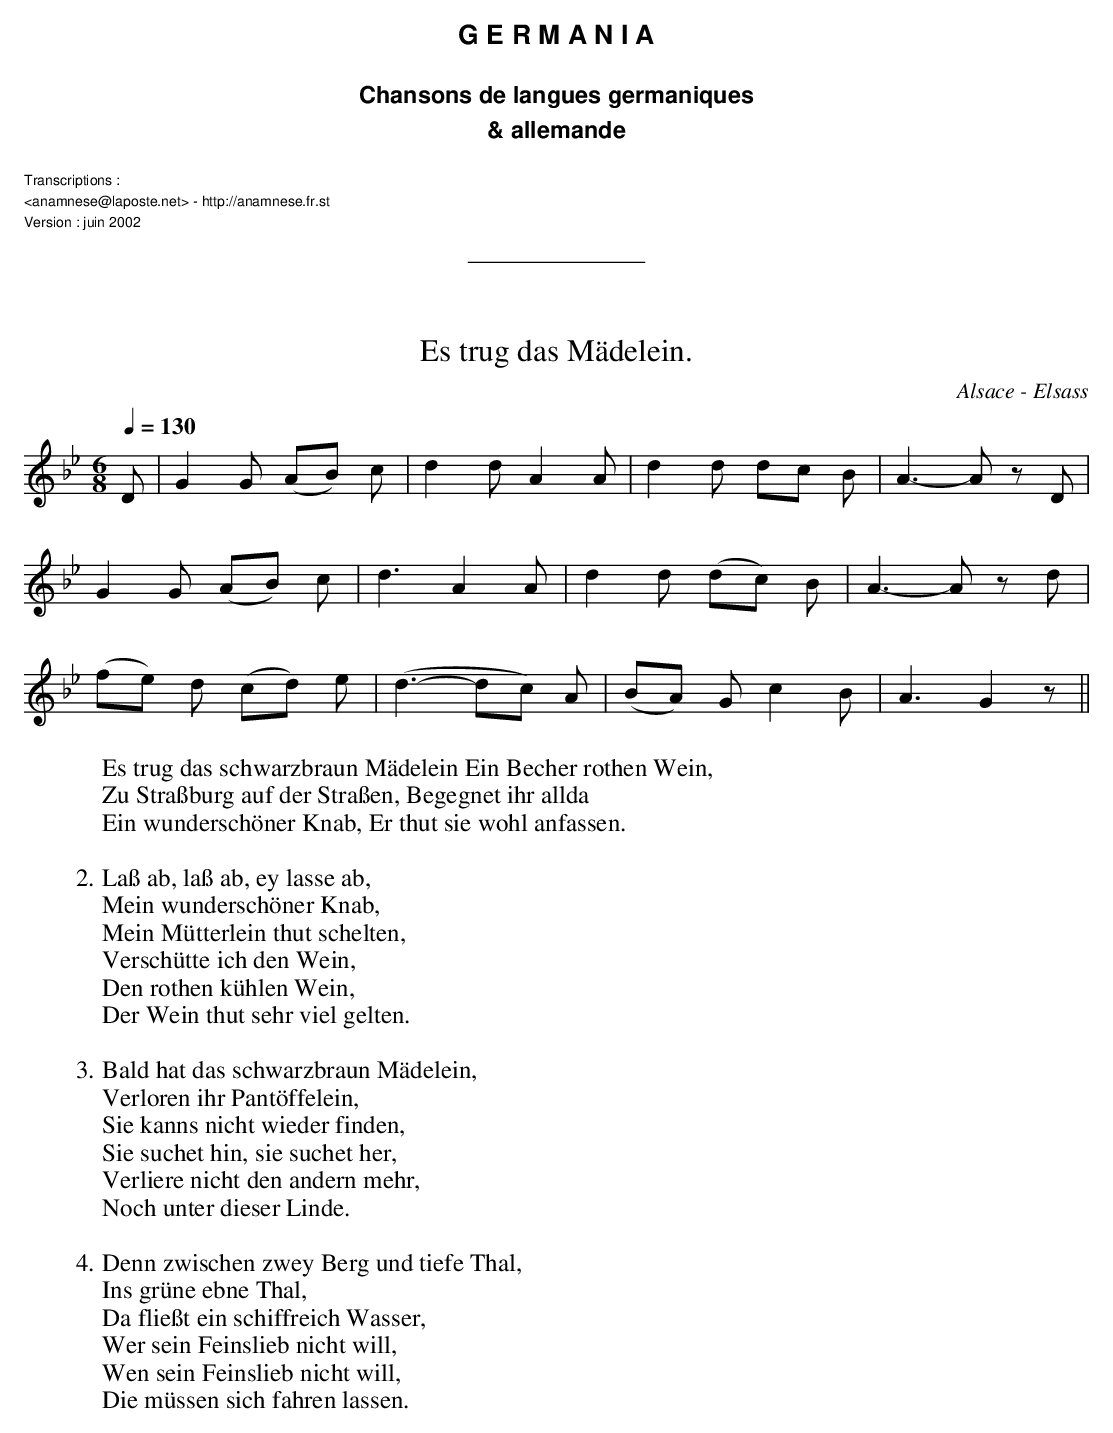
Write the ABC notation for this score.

X:1
T:Es trug das Mädelein.
O:Alsace - Elsass
M:6/8
L:1/8
Q:1/4=130
K:Bb
D | G2 G (AB) c | d2 d A2 A | d2 d dc B | A3-A z D |
    G2 G (AB) c | d3 A2 A | d2 d (dc) B | A3-A z d |
(fe) d (cd) e | (d3-dc) A | (BA) G c2 B | A3 G2 z ||
W:Es trug das schwarzbraun Mädelein Ein Becher rothen Wein,
W:Zu Straßburg auf der Straßen, Begegnet ihr allda
W:Ein wunderschöner Knab, Er thut sie wohl anfassen.
W:
W:2. Laß ab, laß ab, ey lasse ab,
W:Mein wunderschöner Knab,
W:Mein Mütterlein thut schelten,
W:Verschütte ich den Wein,
W:Den rothen kühlen Wein,
W:Der Wein thut sehr viel gelten.
W:
W:3. Bald hat das schwarzbraun Mädelein,
W:Verloren ihr Pantöffelein,
W:Sie kanns nicht wieder finden,
W:Sie suchet hin, sie suchet her,
W:Verliere nicht den andern mehr,
W:Noch unter dieser Linde.
W:
W:4. Denn zwischen zwey Berg und tiefe Thal,
W:Ins grüne ebne Thal,
W:Da fließt ein schiffreich Wasser,
W:Wer sein Feinslieb nicht will,
W:Wen sein Feinslieb nicht will,
W:Die müssen sich fahren lassen.
